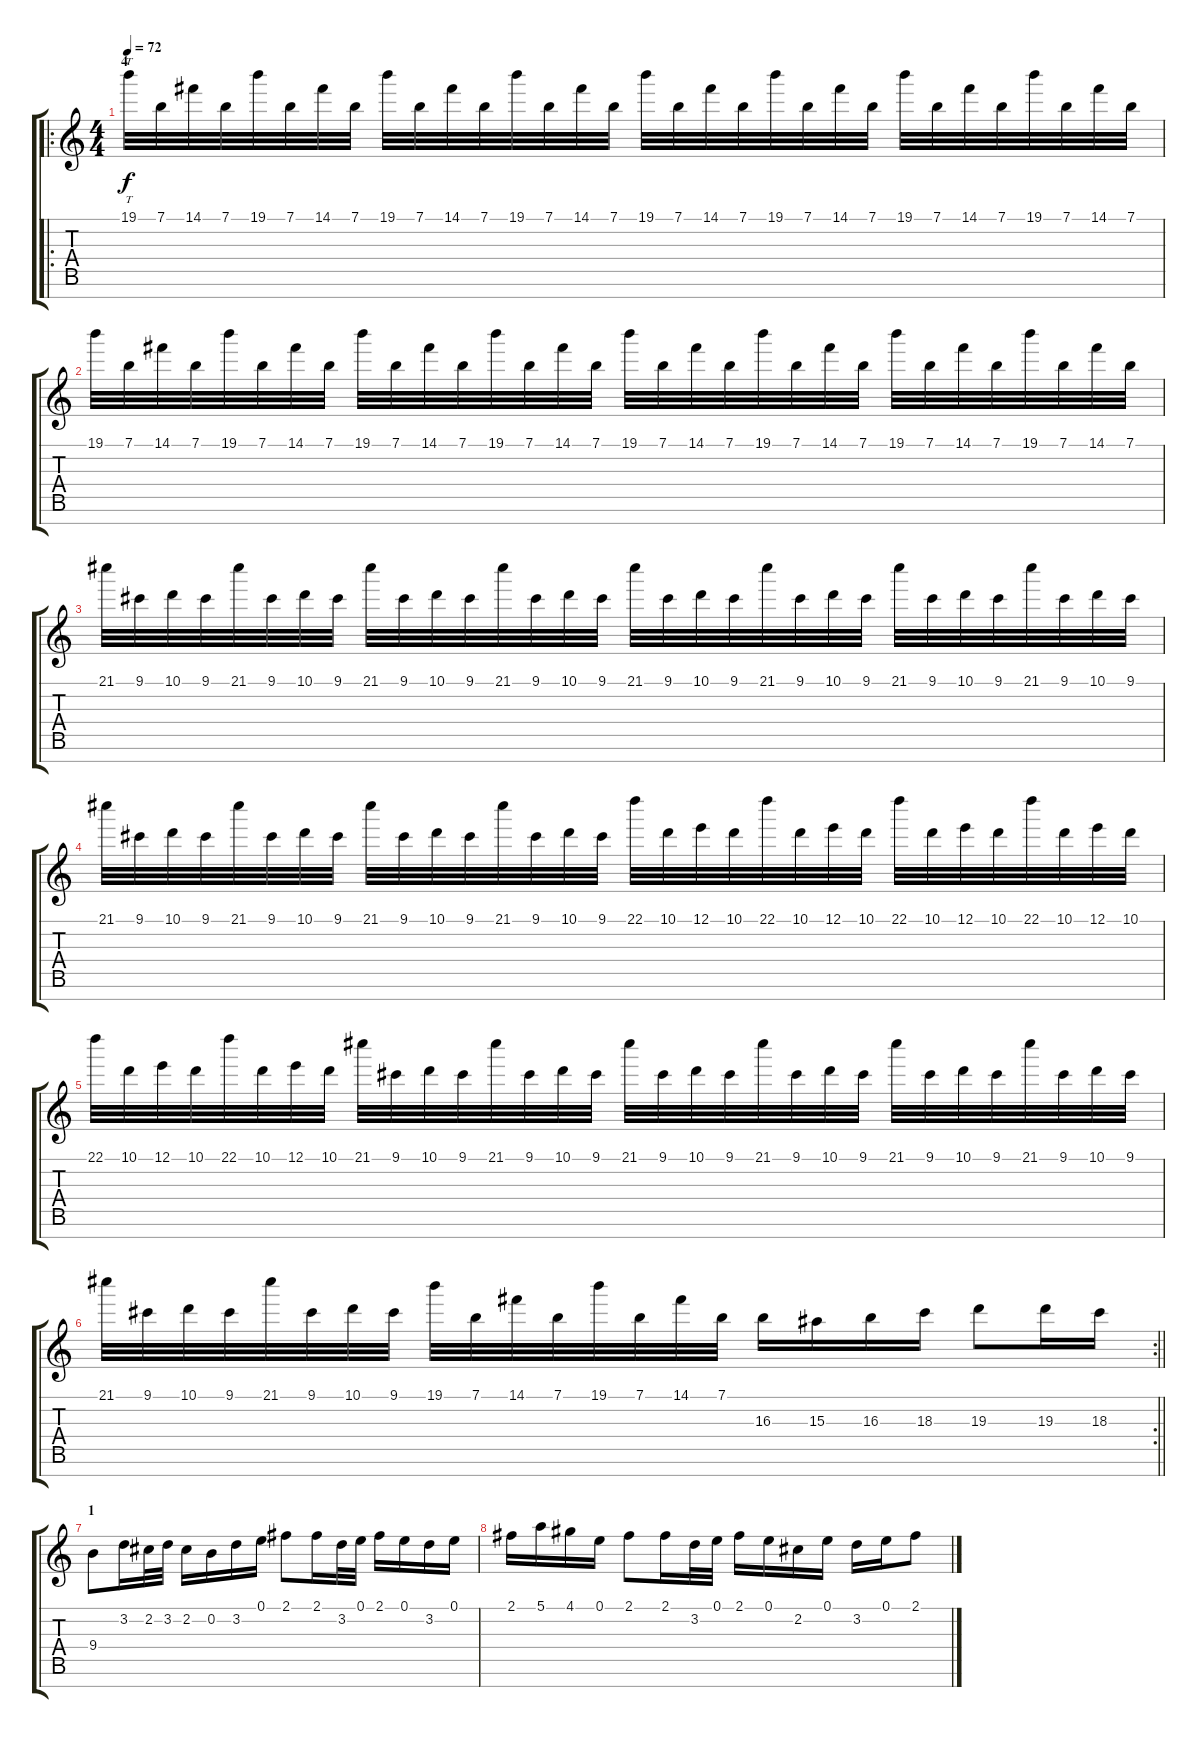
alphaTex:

\track "" {instrument overdrivenguitar}
\staff {score tabs}
\tuning (E4 B3 G3 D3 A2 E2 B1) {hide}
\ro
\ts (4 4)
\section ("" "4")
\tempo 72
\clef g2
\ks c
19.1.32{tt dy f balance 8 instrument overdrivenguitar} 7.1.32 14.1.32 7.1.32 19.1.32 7.1.32 14.1.32 7.1.32 19.1.32 7.1.32 14.1.32 7.1.32 19.1.32 7.1.32 14.1.32 7.1.32 19.1.32 7.1.32 14.1.32 7.1.32 19.1.32 7.1.32 14.1.32 7.1.32 19.1.32 7.1.32 14.1.32 7.1.32 19.1.32 7.1.32 14.1.32 7.1.32 |
19.1.32 7.1.32 14.1.32 7.1.32 19.1.32 7.1.32 14.1.32 7.1.32 19.1.32 7.1.32 14.1.32 7.1.32 19.1.32 7.1.32 14.1.32 7.1.32 19.1.32 7.1.32 14.1.32 7.1.32 19.1.32 7.1.32 14.1.32 7.1.32 19.1.32 7.1.32 14.1.32 7.1.32 19.1.32 7.1.32 14.1.32 7.1.32 |
21.1.32 9.1.32 10.1.32 9.1.32 21.1.32 9.1.32 10.1.32 9.1.32 21.1.32 9.1.32 10.1.32 9.1.32 21.1.32 9.1.32 10.1.32 9.1.32 21.1.32 9.1.32 10.1.32 9.1.32 21.1.32 9.1.32 10.1.32 9.1.32 21.1.32 9.1.32 10.1.32 9.1.32 21.1.32 9.1.32 10.1.32 9.1.32 |
21.1.32 9.1.32 10.1.32 9.1.32 21.1.32 9.1.32 10.1.32 9.1.32 21.1.32 9.1.32 10.1.32 9.1.32 21.1.32 9.1.32 10.1.32 9.1.32 22.1.32 10.1.32 12.1.32 10.1.32 22.1.32 10.1.32 12.1.32 10.1.32 22.1.32 10.1.32 12.1.32 10.1.32 22.1.32 10.1.32 12.1.32 10.1.32 |
22.1.32 10.1.32 12.1.32 10.1.32 22.1.32 10.1.32 12.1.32 10.1.32 21.1.32 9.1.32 10.1.32 9.1.32 21.1.32 9.1.32 10.1.32 9.1.32 21.1.32 9.1.32 10.1.32 9.1.32 21.1.32 9.1.32 10.1.32 9.1.32 21.1.32 9.1.32 10.1.32 9.1.32 21.1.32 9.1.32 10.1.32 9.1.32 |
\rc 2
\barLineRight lightlight
21.1.32 9.1.32 10.1.32 9.1.32 21.1.32 9.1.32 10.1.32 9.1.32 19.1.32 7.1.32 14.1.32 7.1.32 19.1.32 7.1.32 14.1.32 7.1.32 16.3.16{balance 16} 15.3.16 16.3.16 18.3.16 19.3.8 19.3.16 18.3.16 |
\section ("" "1")
9.4.8{balance 8 instrument overdrivenguitar} 3.2.16 2.2.32 3.2.32 2.2.16 0.2.16 3.2.16 0.1.16 2.1.8 2.1.16 3.2.32 0.1.32 2.1.16 0.1.16 3.2.16 0.1.16 |
2.1.16 5.1.16 4.1.16 0.1.16 2.1.8 2.1.16 3.2.32 0.1.32 2.1.16 0.1.16 2.2.16 0.1.16 3.2.16 0.1.16 2.1.8
